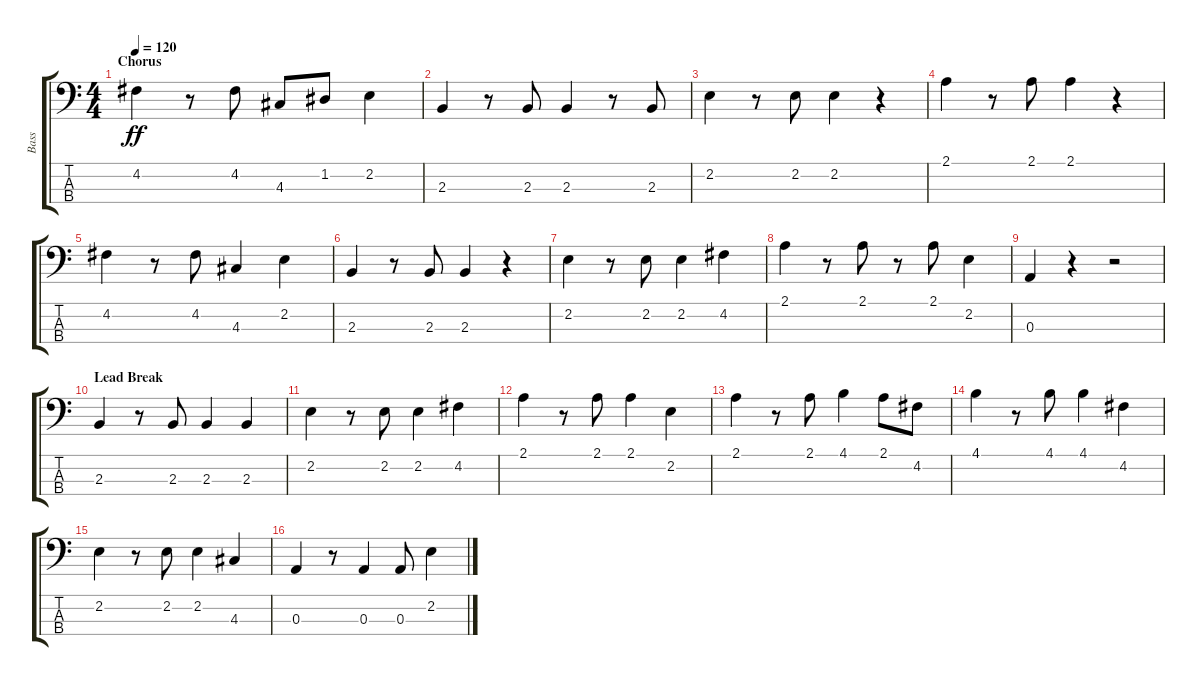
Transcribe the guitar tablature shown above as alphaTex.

\track ("Bass" "Bass") {instrument fretlessbass}
\staff {score tabs}
\tuning (G2 D2 A1 E1) {hide}
\ts (4 4)
\section ("" "Chorus")
\tempo 120
\clef f4
\ks c
4.2.4{dy ff} r.8 4.2.8 4.3.8 1.2.8 2.2.4 |
2.3.4 r.8 2.3.8 2.3.4 r.8 2.3.8 |
2.2.4 r.8 2.2.8 2.2.4 r.4 |
2.1.4 r.8 2.1.8 2.1.4 r.4 |
4.2.4 r.8 4.2.8 4.3.4 2.2.4 |
2.3.4 r.8 2.3.8 2.3.4 r.4 |
2.2.4 r.8 2.2.8 2.2.4 4.2.4 |
2.1.4 r.8 2.1.8 r.8 2.1.8 2.2.4 |
0.3.4 r.4 r.2 |
\section ("" "Lead Break")
2.3.4 r.8 2.3.8 2.3.4 2.3.4 |
2.2.4 r.8 2.2.8 2.2.4 4.2.4 |
2.1.4 r.8 2.1.8 2.1.4 2.2.4 |
2.1.4 r.8 2.1.8 4.1.4 2.1.8 4.2.8 |
4.1.4 r.8 4.1.8 4.1.4 4.2.4 |
2.2.4 r.8 2.2.8 2.2.4 4.3.4 |
0.3.4 r.8 0.3.4 0.3.8 2.2.4
